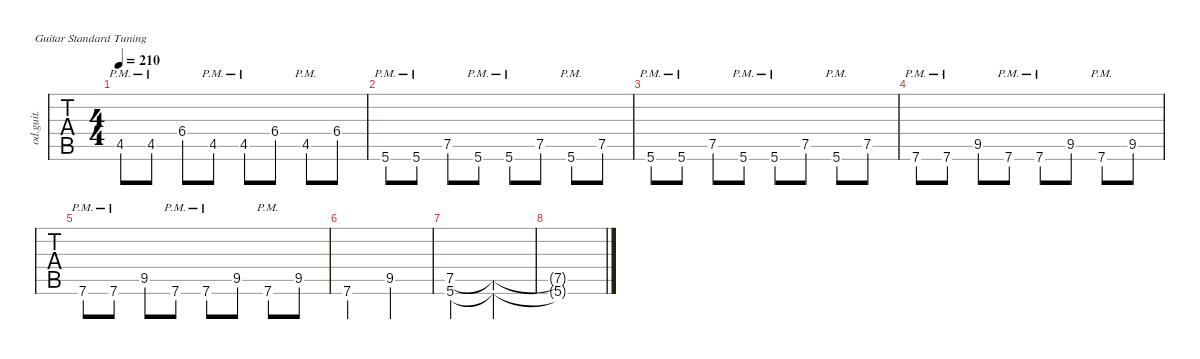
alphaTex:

\defaultSystemsLayout 4
\hideDynamics
\bracketExtendMode nobrackets
\track ("guit2" "od.guit.") {instrument overdrivenguitar}
\staff {tabs}
\tuning (E4 B3 G3 D3 A2 E2)
\ts (4 4)
\tempo 210
\clef g2
\ks c
4.5{pm acc #}.8{dy mf} 4.5{pm acc #}.8 6.4{acc #}.8 4.5{pm acc #}.8 4.5{pm acc #}.8 6.4{acc #}.8 4.5{pm acc #}.8 6.4{acc #}.8 |
5.6{pm}.8 5.6{pm}.8 7.5.8 5.6{pm}.8 5.6{pm}.8 7.5.8 5.6{pm}.8 7.5.8 |
5.6{pm}.8 5.6{pm}.8 7.5.8 5.6{pm}.8 5.6{pm}.8 7.5.8 5.6{pm}.8 7.5.8 |
7.6{pm}.8 7.6{pm}.8 9.5{acc #}.8 7.6{pm}.8 7.6{pm}.8 9.5{acc #}.8 7.6{pm}.8 9.5{acc #}.8 |
7.6{pm}.8 7.6{pm}.8 9.5{acc #}.8 7.6{pm}.8 7.6{pm}.8 9.5{acc #}.8 7.6{pm}.8 9.5{acc #}.8 |
7.6.2 9.5{acc #}.2 |
(5.6 7.5).2 (5.6{t} 7.5{t}).2 |
(7.5{t} 5.6{t}).1
